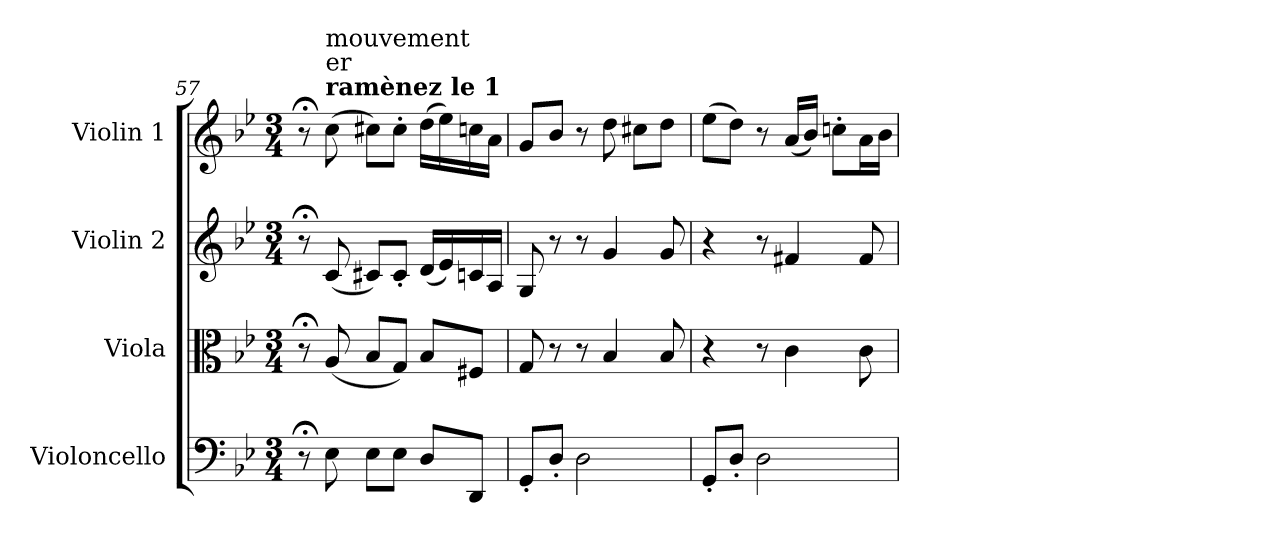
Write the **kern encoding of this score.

**kern	**kern	**kern	**kern
*part4	*part3	*part2	*part1
*staff4	*staff3	*staff2	*staff1
*I"Violoncello	*I"Viola	*I"Violin 2	*I"Violin 1
*I'Vc	*I'Vla	*I'Vln	*I'Vln
*clefF4	*clefC3	*clefG2	*clefG2
*k[b-e-]	*k[b-e-]	*k[b-e-]	*k[b-e-]
*M3/4	*M3/4	*M3/4	*M3/4
=57	=57	=57	=57
8r;<	8r;<	8r;<	8r;<
!	!	!	!LO:TX:a:B:t=ramènez le 1
!	!	!	!LO:TX:a:t=er
!	!	!	!LO:TX:a:t=mouvement
8E-\	(8A/	(8c/	(8cc\
8E-\L	8B-/L	8c#X/L)	8cc#X\L)
8E-\J	8G/J)	8c#'/J	8cc#'\J
8D/L	8B-/L	(16d/LL	(16dd\LL
.	.	16e-/)	16ee-\)
8DD/J	8F#X/J	16cn/	16ccn\
.	.	16A/JJ	16a\JJ
=58	=58	=58	=58
8GG'/L	8G/	8G/	8g/L
8D'/J	8r	8r	8b-/J
2D\	8r	8r	8r
.	4B-/	4g/	8dd\
.	.	.	8cc#X\L
.	8B-/	8g/	8dd\J
=59	=59	=59	=59
8GG'/L	4r	4r	(8ee-\L
8D'/J	.	.	8dd\J)
2D\	8r	8r	8r
.	4c\	4f#X/	(16a/LL
.	.	.	16b-/JJ)
.	.	.	8ccn'\L
.	8c\	8f#/	16a\L
.	.	.	16b-\JJ
=	=	=	=
*-	*-	*-	*-
